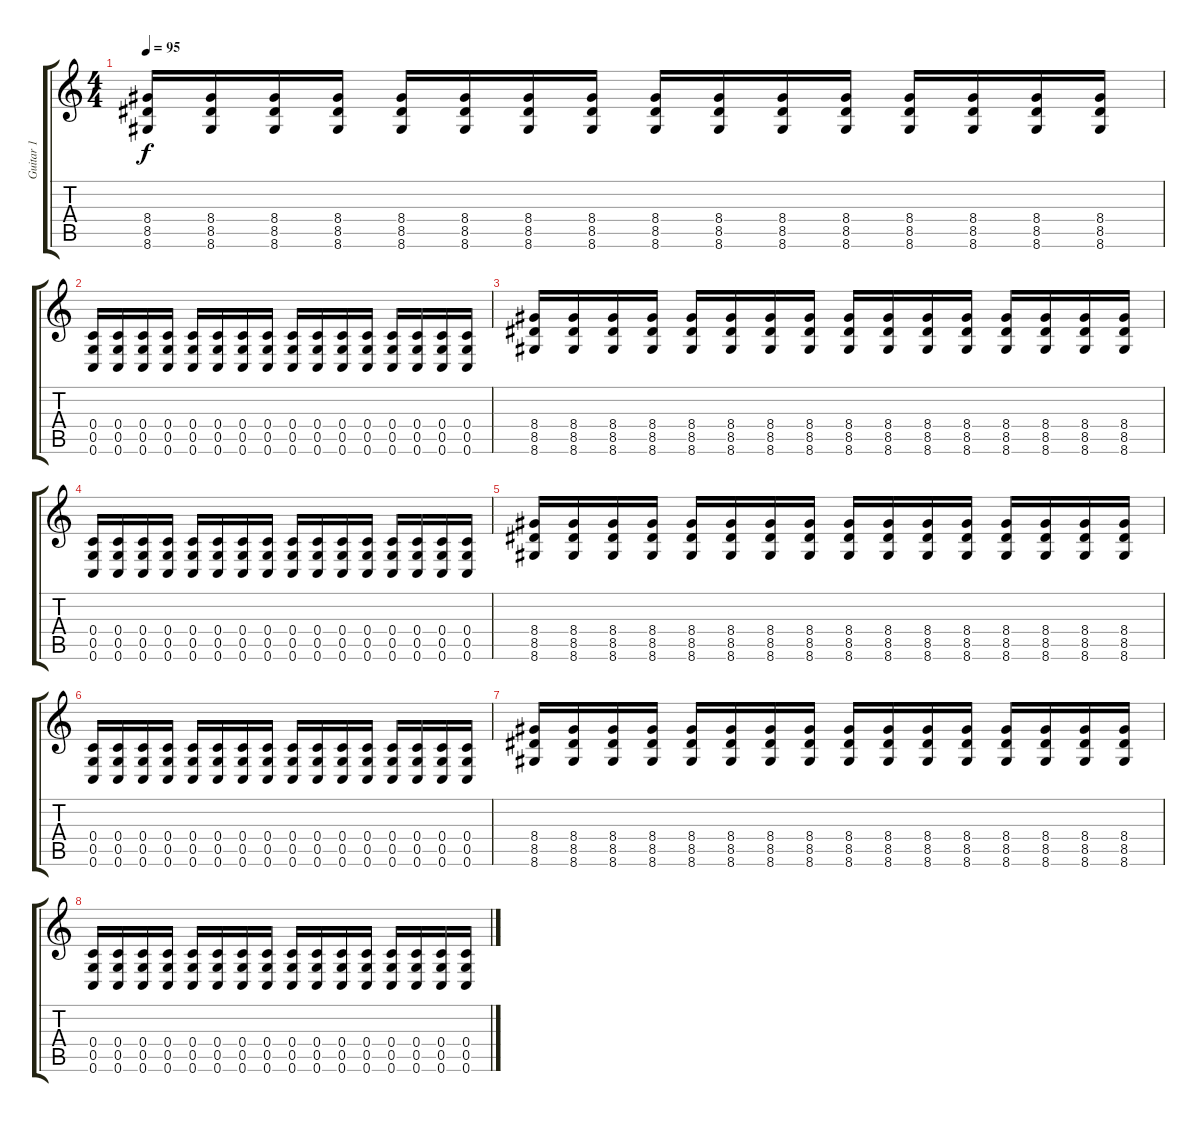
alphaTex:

\track ("Guitar 1" "Guitar 1") {instrument distortionguitar}
\staff {score tabs}
\tuning (D4 A3 F3 C3 G2 C2) {hide}
\ts (4 4)
\tempo 95
\clef g2
\ks c
(8.4 8.5 8.6).16{dy f} (8.4 8.5 8.6).16 (8.4 8.5 8.6).16 (8.4 8.5 8.6).16 (8.4 8.5 8.6).16 (8.4 8.5 8.6).16 (8.4 8.5 8.6).16 (8.4 8.5 8.6).16 (8.4 8.5 8.6).16 (8.4 8.5 8.6).16 (8.4 8.5 8.6).16 (8.4 8.5 8.6).16 (8.4 8.5 8.6).16 (8.4 8.5 8.6).16 (8.4 8.5 8.6).16 (8.4 8.5 8.6).16 |
(0.4 0.5 0.6).16 (0.4 0.5 0.6).16 (0.4 0.5 0.6).16 (0.4 0.5 0.6).16 (0.4 0.5 0.6).16 (0.4 0.5 0.6).16 (0.4 0.5 0.6).16 (0.4 0.5 0.6).16 (0.4 0.5 0.6).16 (0.4 0.5 0.6).16 (0.4 0.5 0.6).16 (0.4 0.5 0.6).16 (0.4 0.5 0.6).16 (0.4 0.5 0.6).16 (0.4 0.5 0.6).16 (0.4 0.5 0.6).16 |
(8.4 8.5 8.6).16 (8.4 8.5 8.6).16 (8.4 8.5 8.6).16 (8.4 8.5 8.6).16 (8.4 8.5 8.6).16 (8.4 8.5 8.6).16 (8.4 8.5 8.6).16 (8.4 8.5 8.6).16 (8.4 8.5 8.6).16 (8.4 8.5 8.6).16 (8.4 8.5 8.6).16 (8.4 8.5 8.6).16 (8.4 8.5 8.6).16 (8.4 8.5 8.6).16 (8.4 8.5 8.6).16 (8.4 8.5 8.6).16 |
(0.4 0.5 0.6).16 (0.4 0.5 0.6).16 (0.4 0.5 0.6).16 (0.4 0.5 0.6).16 (0.4 0.5 0.6).16 (0.4 0.5 0.6).16 (0.4 0.5 0.6).16 (0.4 0.5 0.6).16 (0.4 0.5 0.6).16 (0.4 0.5 0.6).16 (0.4 0.5 0.6).16 (0.4 0.5 0.6).16 (0.4 0.5 0.6).16 (0.4 0.5 0.6).16 (0.4 0.5 0.6).16 (0.4 0.5 0.6).16 |
(8.4 8.5 8.6).16 (8.4 8.5 8.6).16 (8.4 8.5 8.6).16 (8.4 8.5 8.6).16 (8.4 8.5 8.6).16 (8.4 8.5 8.6).16 (8.4 8.5 8.6).16 (8.4 8.5 8.6).16 (8.4 8.5 8.6).16 (8.4 8.5 8.6).16 (8.4 8.5 8.6).16 (8.4 8.5 8.6).16 (8.4 8.5 8.6).16 (8.4 8.5 8.6).16 (8.4 8.5 8.6).16 (8.4 8.5 8.6).16 |
(0.4 0.5 0.6).16 (0.4 0.5 0.6).16 (0.4 0.5 0.6).16 (0.4 0.5 0.6).16 (0.4 0.5 0.6).16 (0.4 0.5 0.6).16 (0.4 0.5 0.6).16 (0.4 0.5 0.6).16 (0.4 0.5 0.6).16 (0.4 0.5 0.6).16 (0.4 0.5 0.6).16 (0.4 0.5 0.6).16 (0.4 0.5 0.6).16 (0.4 0.5 0.6).16 (0.4 0.5 0.6).16 (0.4 0.5 0.6).16 |
(8.4 8.5 8.6).16 (8.4 8.5 8.6).16 (8.4 8.5 8.6).16 (8.4 8.5 8.6).16 (8.4 8.5 8.6).16 (8.4 8.5 8.6).16 (8.4 8.5 8.6).16 (8.4 8.5 8.6).16 (8.4 8.5 8.6).16 (8.4 8.5 8.6).16 (8.4 8.5 8.6).16 (8.4 8.5 8.6).16 (8.4 8.5 8.6).16 (8.4 8.5 8.6).16 (8.4 8.5 8.6).16 (8.4 8.5 8.6).16 |
(0.4 0.5 0.6).16 (0.4 0.5 0.6).16 (0.4 0.5 0.6).16 (0.4 0.5 0.6).16 (0.4 0.5 0.6).16 (0.4 0.5 0.6).16 (0.4 0.5 0.6).16 (0.4 0.5 0.6).16 (0.4 0.5 0.6).16 (0.4 0.5 0.6).16 (0.4 0.5 0.6).16 (0.4 0.5 0.6).16 (0.4 0.5 0.6).16 (0.4 0.5 0.6).16 (0.4 0.5 0.6).16 (0.4 0.5 0.6).16
